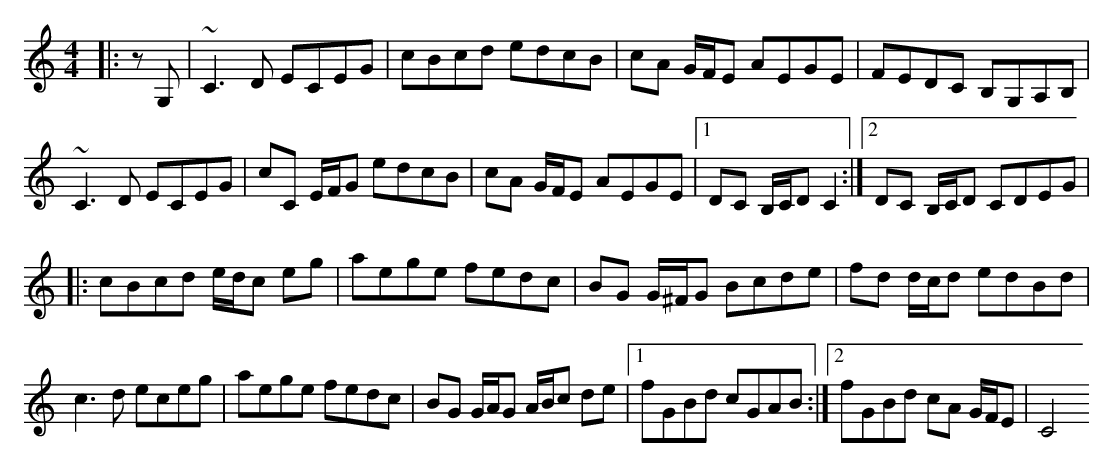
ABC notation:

X:1
M:4/4
K:C
|:z G,|~C3 D ECEG|cBcd edcB|cA G/F/E AEGE|FEDC B,G,A,B,|
~C3 D ECEG|cC E/F/G edcB|cA G/F/E AEGE|1 DC B,/C/D C2:|2 DC B,/C/D CDEG|
|:cBcd e/d/c eg|aege fedc|BG G/^F/G Bcde|fd d/c/d edBd|
c3 d eceg|aege fedc|BG G/A/G A/B/c de|1 fGBd cGAB:|2 fGBd cA G/F/E|C4
